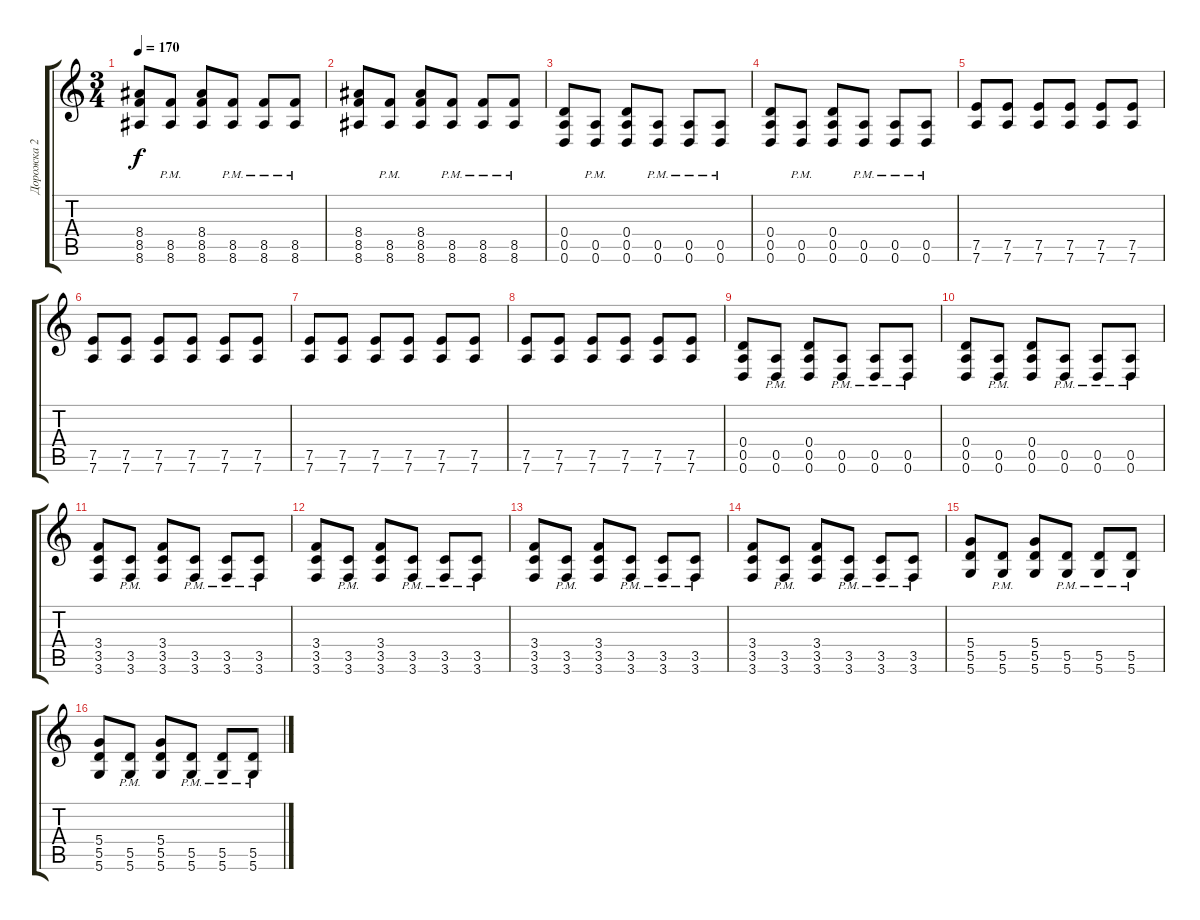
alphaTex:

\track ("Дорожка 2" "Дорожка 2") {instrument overdrivenguitar}
\staff {score tabs}
\tuning (E4 B3 G3 D3 A2 D2) {hide}
\ts (3 4)
\tempo 170
\clef g2
\ks c
(8.4 8.5 8.6).8{dy f} (8.5{pm} 8.6{pm}).8 (8.4 8.5 8.6).8 (8.5{pm} 8.6{pm}).8 (8.5{pm} 8.6{pm}).8 (8.5{pm} 8.6{pm}).8 |
(8.4 8.5 8.6).8 (8.5{pm} 8.6{pm}).8 (8.4 8.5 8.6).8 (8.5{pm} 8.6{pm}).8 (8.5{pm} 8.6{pm}).8 (8.5{pm} 8.6{pm}).8 |
(0.4 0.5 0.6).8 (0.5{pm} 0.6{pm}).8 (0.4 0.5 0.6).8 (0.5{pm} 0.6{pm}).8 (0.5{pm} 0.6{pm}).8 (0.5{pm} 0.6{pm}).8 |
(0.4 0.5 0.6).8 (0.5{pm} 0.6{pm}).8 (0.4 0.5 0.6).8 (0.5{pm} 0.6{pm}).8 (0.5{pm} 0.6{pm}).8 (0.5{pm} 0.6{pm}).8 |
(7.5 7.6).8 (7.5 7.6).8 (7.5 7.6).8 (7.5 7.6).8 (7.5 7.6).8 (7.5 7.6).8 |
(7.5 7.6).8 (7.5 7.6).8 (7.5 7.6).8 (7.5 7.6).8 (7.5 7.6).8 (7.5 7.6).8 |
(7.5 7.6).8 (7.5 7.6).8 (7.5 7.6).8 (7.5 7.6).8 (7.5 7.6).8 (7.5 7.6).8 |
(7.5 7.6).8 (7.5 7.6).8 (7.5 7.6).8 (7.5 7.6).8 (7.5 7.6).8 (7.5 7.6).8 |
(0.4 0.5 0.6).8 (0.5{pm} 0.6{pm}).8 (0.4 0.5 0.6).8 (0.5{pm} 0.6{pm}).8 (0.5{pm} 0.6{pm}).8 (0.5{pm} 0.6{pm}).8 |
(0.4 0.5 0.6).8 (0.5{pm} 0.6{pm}).8 (0.4 0.5 0.6).8 (0.5{pm} 0.6{pm}).8 (0.5{pm} 0.6{pm}).8 (0.5{pm} 0.6{pm}).8 |
(3.4 3.5 3.6).8 (3.5{pm} 3.6{pm}).8 (3.4 3.5 3.6).8 (3.5{pm} 3.6{pm}).8 (3.5{pm} 3.6{pm}).8 (3.5{pm} 3.6{pm}).8 |
(3.4 3.5 3.6).8 (3.5{pm} 3.6{pm}).8 (3.4 3.5 3.6).8 (3.5{pm} 3.6{pm}).8 (3.5{pm} 3.6{pm}).8 (3.5{pm} 3.6{pm}).8 |
(3.4 3.5 3.6).8 (3.5{pm} 3.6{pm}).8 (3.4 3.5 3.6).8 (3.5{pm} 3.6{pm}).8 (3.5{pm} 3.6{pm}).8 (3.5{pm} 3.6{pm}).8 |
(3.4 3.5 3.6).8 (3.5{pm} 3.6{pm}).8 (3.4 3.5 3.6).8 (3.5{pm} 3.6{pm}).8 (3.5{pm} 3.6{pm}).8 (3.5{pm} 3.6{pm}).8 |
(5.4 5.5 5.6).8 (5.5{pm} 5.6{pm}).8 (5.4 5.5 5.6).8 (5.5{pm} 5.6{pm}).8 (5.5{pm} 5.6{pm}).8 (5.5{pm} 5.6{pm}).8 |
(5.4 5.5 5.6).8 (5.5{pm} 5.6{pm}).8 (5.4 5.5 5.6).8 (5.5{pm} 5.6{pm}).8 (5.5{pm} 5.6{pm}).8 (5.5{pm} 5.6{pm}).8
